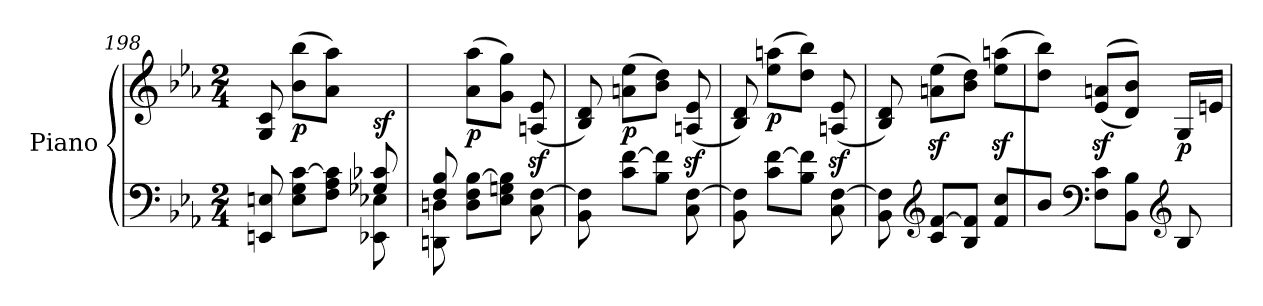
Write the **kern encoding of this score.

**kern	**kern	**dynam
*part1	*part1	*part1
*staff2	*staff1	*staff1/2
*I"Piano	*	*
*I'Pno	*	*
!!LO:PB:g=z
*clefF4	*clefG2	*
*k[b-e-a-]	*k[b-e-a-]	*
*M2/4	*M2/4	*
=198	=198	=198
*^	*	*
4.ryy	8EEn/ 8En/	8G/ 8c/	.
!	!	!	!LO:DY:b
.	8E\ 8G\ [8c\L	(8b-\ 8bb-\L	p
.	8F\ 8A-\ 8c\]J	8a-\ 8aa-\J)	.
!	!	!	!LO:DY:a=2
8G-X/ 8c-X/	8EE-X\ 8E-X\	8ryy	sf
=199	=199	=199	=199
8F/ 8B-/	8DDn\ 8Dn\	8ryy	.
!	!	!	!LO:DY:b
4.ryy	8D\ 8F\ [8B-\L	(8a-\ 8aa-\L	p
.	8E-\ 8Gn\ 8B-\]J	8g\ 8gg\J)	.
.	8C\ [8F\	(8An/z< 8e-/z<	.
*v	*v	*	*
=200	=200	=200
8BB-\ 8F\]	8B-/ 8d/)	.
!	!	!LO:DY:b
8c\ [8f\L	(>8an\ 8ee-\L	p
8B-\ 8f\]J	8b-\ 8dd\J)	.
8C\ [8F\	(8An/z< 8e-/z<	.
=201	=201	=201
8BB-\ 8F\]	8B-/ 8d/)	.
!	!	!LO:DY:b
8c\ [8f\L	(>8ee-\ 8aan\L	p
8B-\ 8f\]J	8dd\ 8bb-\J)	.
8C\ [8F\	(8An/z< 8e-/z<	.
=202	=202	=202
8BB-\ 8F\]	8B-/ 8d/)	.
*clefG2	*	*
8c/ [8f/L	(>8an\z< 8ee-\z<L	.
8B-/ 8f/]J	8b-\ 8dd\J)	.
8f/ 8cc/L	(>8ee-\z< 8aan\z<L	.
=203	=203	=203
8b-/J	8dd\ 8bb-\J)	.
*clefF4	*	*
8F\ 8c\L	(>(8e-/z< 8an/z<L	.
8BB-\ 8B-\J	8d/ 8b-/J))	.
*clefG2	*	*
!	!	!LO:DY:b
8B-/	16G/LL	p
.	16en/JJ	.
=	=	=
*-	*-	*-
